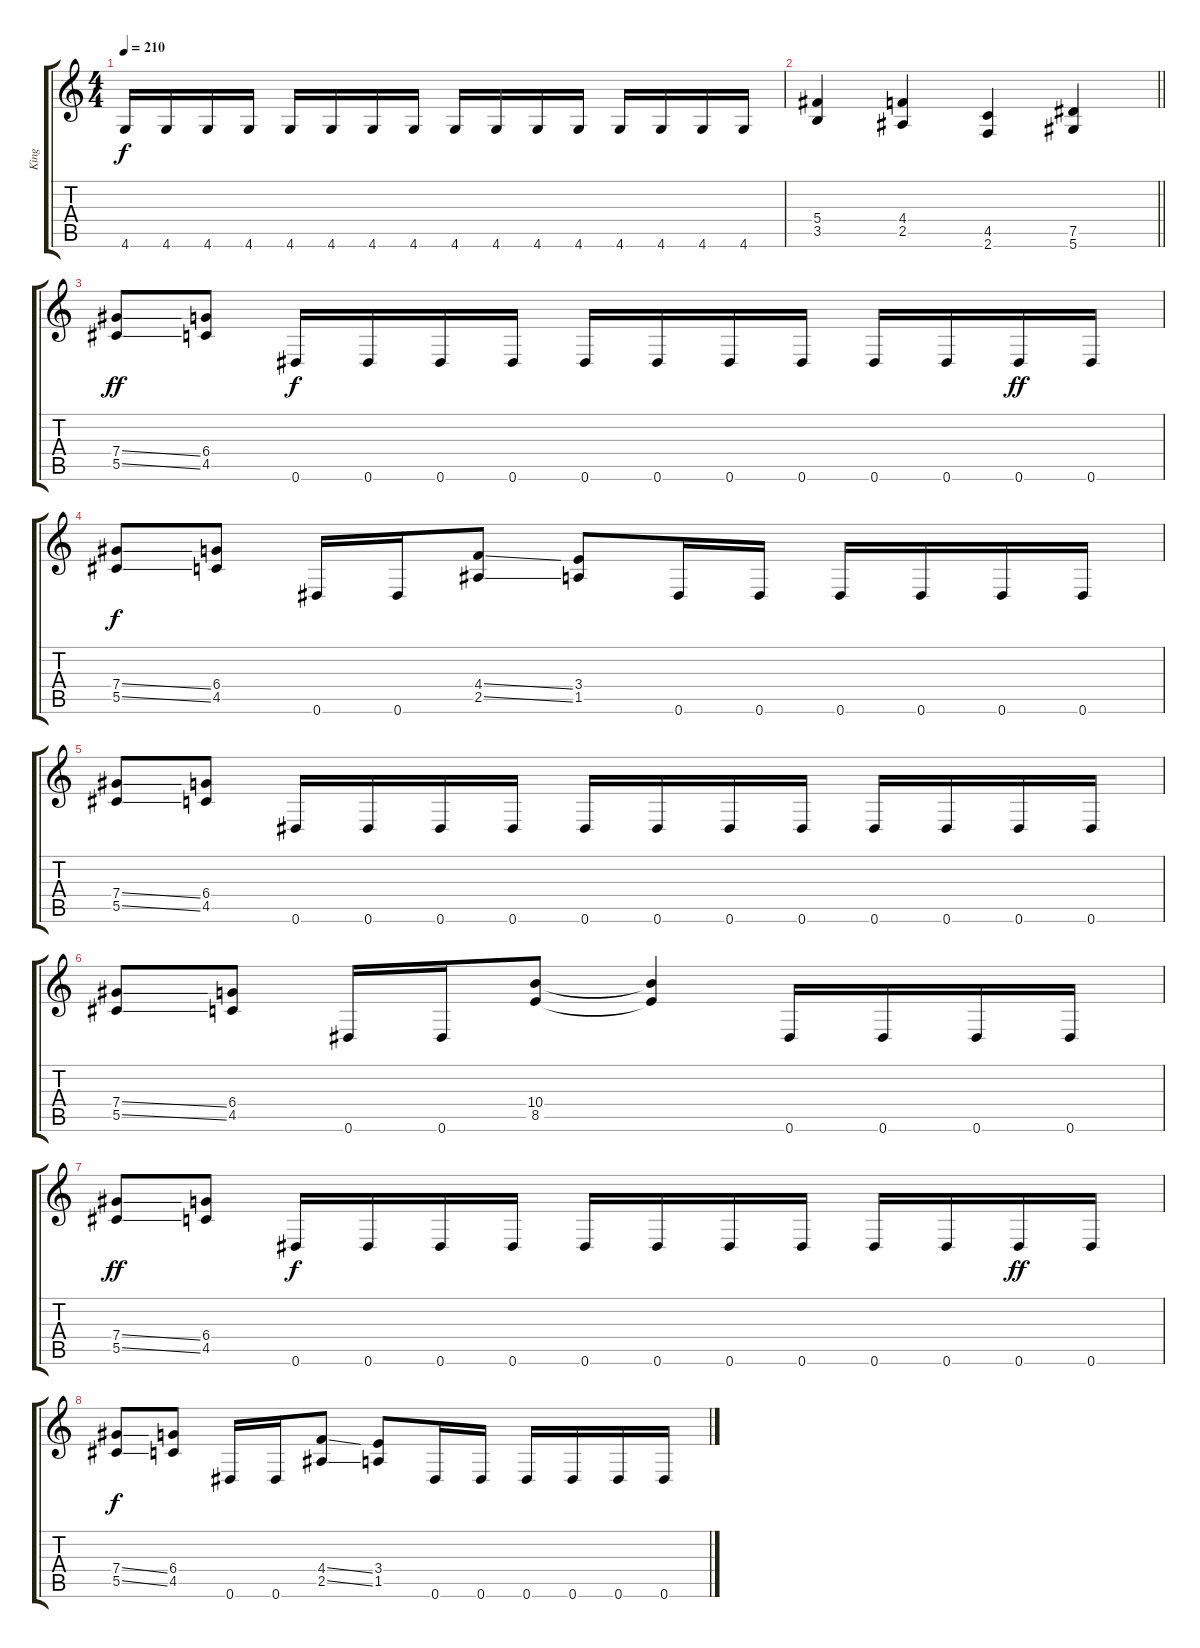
\track ("King" "King") {instrument distortionguitar}
\staff {score tabs}
\tuning (Eb4 Bb3 Gb3 Db3 Ab2 Eb2) {hide}
\ts (4 4)
\tempo 210
\clef g2
\ks c
4.6.16{dy f} 4.6.16 4.6.16 4.6.16 4.6.16 4.6.16 4.6.16 4.6.16 4.6.16 4.6.16 4.6.16 4.6.16 4.6.16 4.6.16 4.6.16 4.6.16 |
\barLineRight lightlight
(5.4 3.5).4 (4.4 2.5).4 (4.5 2.6).4 (7.5 5.6).4 |
(7.4{ss} 5.5{ss}).8{dy ff} (6.4 4.5).8 0.6.16{dy f} 0.6.16 0.6.16 0.6.16 0.6.16 0.6.16 0.6.16 0.6.16 0.6.16 0.6.16 0.6.16{dy ff} 0.6.16 |
(7.4{ss} 5.5{ss}).8{dy f} (6.4 4.5).8 0.6.16 0.6.16 (4.4{ss} 2.5{ss}).8 (3.4 1.5).8 0.6.16 0.6.16 0.6.16 0.6.16 0.6.16 0.6.16 |
(7.4{ss} 5.5{ss}).8 (6.4 4.5).8 0.6.16 0.6.16 0.6.16 0.6.16 0.6.16 0.6.16 0.6.16 0.6.16 0.6.16 0.6.16 0.6.16 0.6.16 |
(7.4{ss} 5.5{ss}).8 (6.4 4.5).8 0.6.16 0.6.16 (10.4 8.5).8 (10.4{t} 8.5{t}).4 0.6.16 0.6.16 0.6.16 0.6.16 |
(7.4{ss} 5.5{ss}).8{dy ff} (6.4 4.5).8 0.6.16{dy f} 0.6.16 0.6.16 0.6.16 0.6.16 0.6.16 0.6.16 0.6.16 0.6.16 0.6.16 0.6.16{dy ff} 0.6.16 |
(7.4{ss} 5.5{ss}).8{dy f} (6.4 4.5).8 0.6.16 0.6.16 (4.4{ss} 2.5{ss}).8 (3.4 1.5).8 0.6.16 0.6.16 0.6.16 0.6.16 0.6.16 0.6.16
